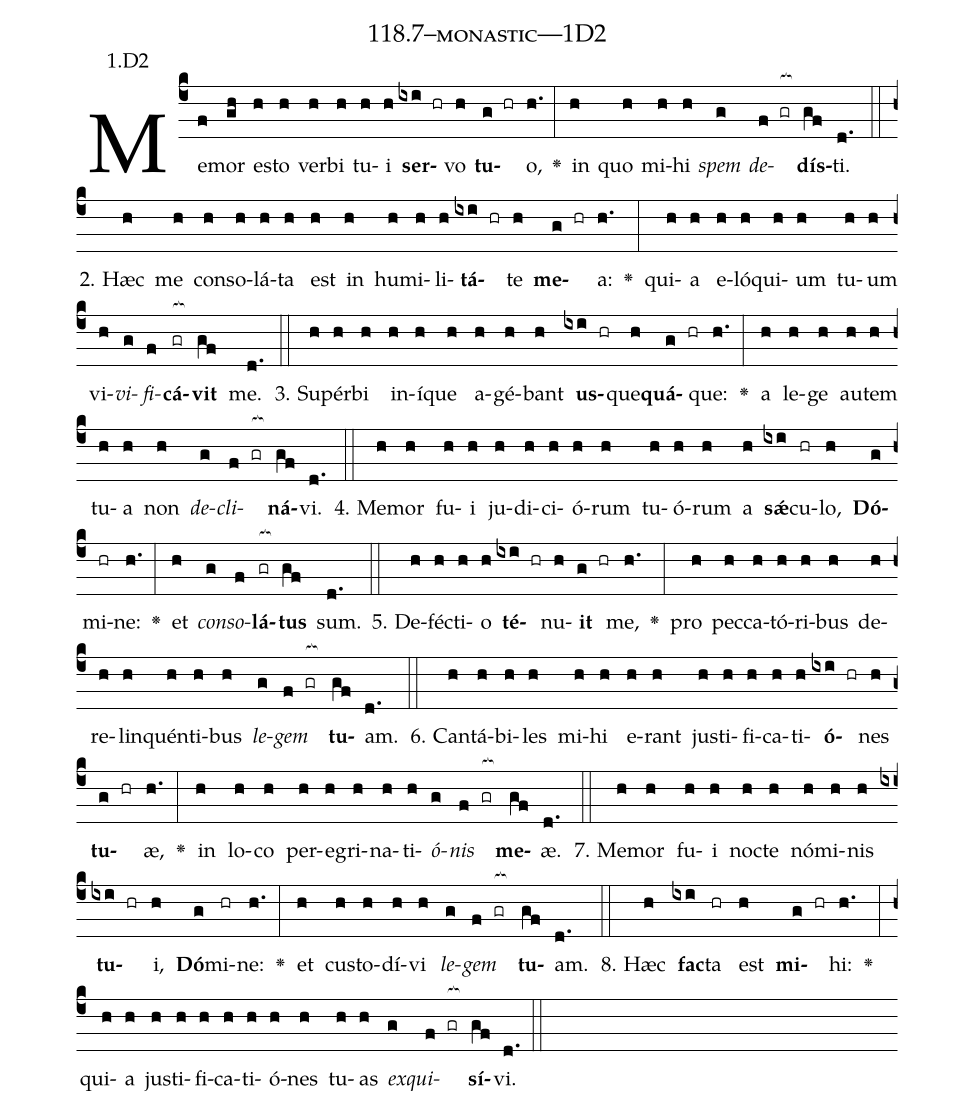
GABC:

name: 118.7--monastic---1D2;
annotation: 1.D2;
%%
(c4)Me(f)mor(gh) es(h)to(h) ver(h)bi(h) tu(h)i(h) <b>ser</b>(ixi hr)vo(h) <b>tu</b>(g hr)o,(h.) <v>\greheightstar</v>(:) in(h) quo(h) mi(h)hi(h) <i>spem</i>(g) <i>de</i>(f gr[ocb:1{])<b>dís</b>(gf[ocb:0}])ti.(d.) (::)
2. Hæc(h) me(h) con(h)so(h)lá(h)ta(h) est(h) in(h) hu(h)mi(h)li(h)<b>tá</b>(ixi hr)te(h) <b>me</b>(g hr)a:(h.) <v>\greheightstar</v>(:) qui(h)a(h) e(h)ló(h)qui(h)um(h) tu(h)um(h) vi(h)<i>vi</i>(g)<i>fi</i>(f)<b>cá</b>(gr[ocb:1{])<b>vit</b>(gf[ocb:0}]) me.(d.) (::)
3. Su(h)pér(h)bi(h) in(h)í(h)que(h) a(h)gé(h)bant(h) <b>us</b>(ixi hr)que(h)<b>quá</b>(g hr)que:(h.) <v>\greheightstar</v>(:) a(h) le(h)ge(h) au(h)tem(h) tu(h)a(h) non(h) <i>de</i>(g)<i>cli</i>(f gr[ocb:1{])<b>ná</b>(gf[ocb:0}])vi.(d.) (::)
4. Me(h)mor(h) fu(h)i(h) ju(h)di(h)ci(h)ó(h)rum(h) tu(h)ó(h)rum(h) a(h) <b>sǽ</b>(ixi)cu(hr)lo,(h) <b>Dó</b>(g)mi(hr)ne:(h.) <v>\greheightstar</v>(:) et(h) <i>con</i>(g)<i>so</i>(f)<b>lá</b>(gr[ocb:1{])<b>tus</b>(gf[ocb:0}]) sum.(d.) (::)
5. De(h)féc(h)ti(h)o(h) <b>té</b>(ixi hr)nu(h)<b>it</b>(g hr) me,(h.) <v>\greheightstar</v>(:) pro(h) pec(h)ca(h)tó(h)ri(h)bus(h) de(h)re(h)lin(h)quén(h)ti(h)bus(h) <i>le</i>(g)<i>gem</i>(f gr[ocb:1{]) <b>tu</b>(gf[ocb:0}])am.(d.) (::)
6. Can(h)tá(h)bi(h)les(h) mi(h)hi(h) e(h)rant(h) jus(h)ti(h)fi(h)ca(h)ti(h)<b>ó</b>(ixi hr)nes(h) <b>tu</b>(g hr)æ,(h.) <v>\greheightstar</v>(:) in(h) lo(h)co(h) per(h)e(h)gri(h)na(h)ti(h)<i>ó</i>(g)<i>nis</i>(f gr[ocb:1{]) <b>me</b>(gf[ocb:0}])æ.(d.) (::)
7. Me(h)mor(h) fu(h)i(h) noc(h)te(h) nó(h)mi(h)nis(h) <b>tu</b>(ixi hr)i,(h) <b>Dó</b>(g)mi(hr)ne:(h.) <v>\greheightstar</v>(:) et(h) cus(h)to(h)dí(h)vi(h) <i>le</i>(g)<i>gem</i>(f gr[ocb:1{]) <b>tu</b>(gf[ocb:0}])am.(d.) (::)
8. Hæc(h) <b>fac</b>(ixi)ta(hr) est(h) <b>mi</b>(g hr)hi:(h.) <v>\greheightstar</v>(:) qui(h)a(h) jus(h)ti(h)fi(h)ca(h)ti(h)ó(h)nes(h) tu(h)as(h) <i>ex</i>(g)<i>qui</i>(f gr[ocb:1{])<b>sí</b>(gf[ocb:0}])vi.(d.) (::)
